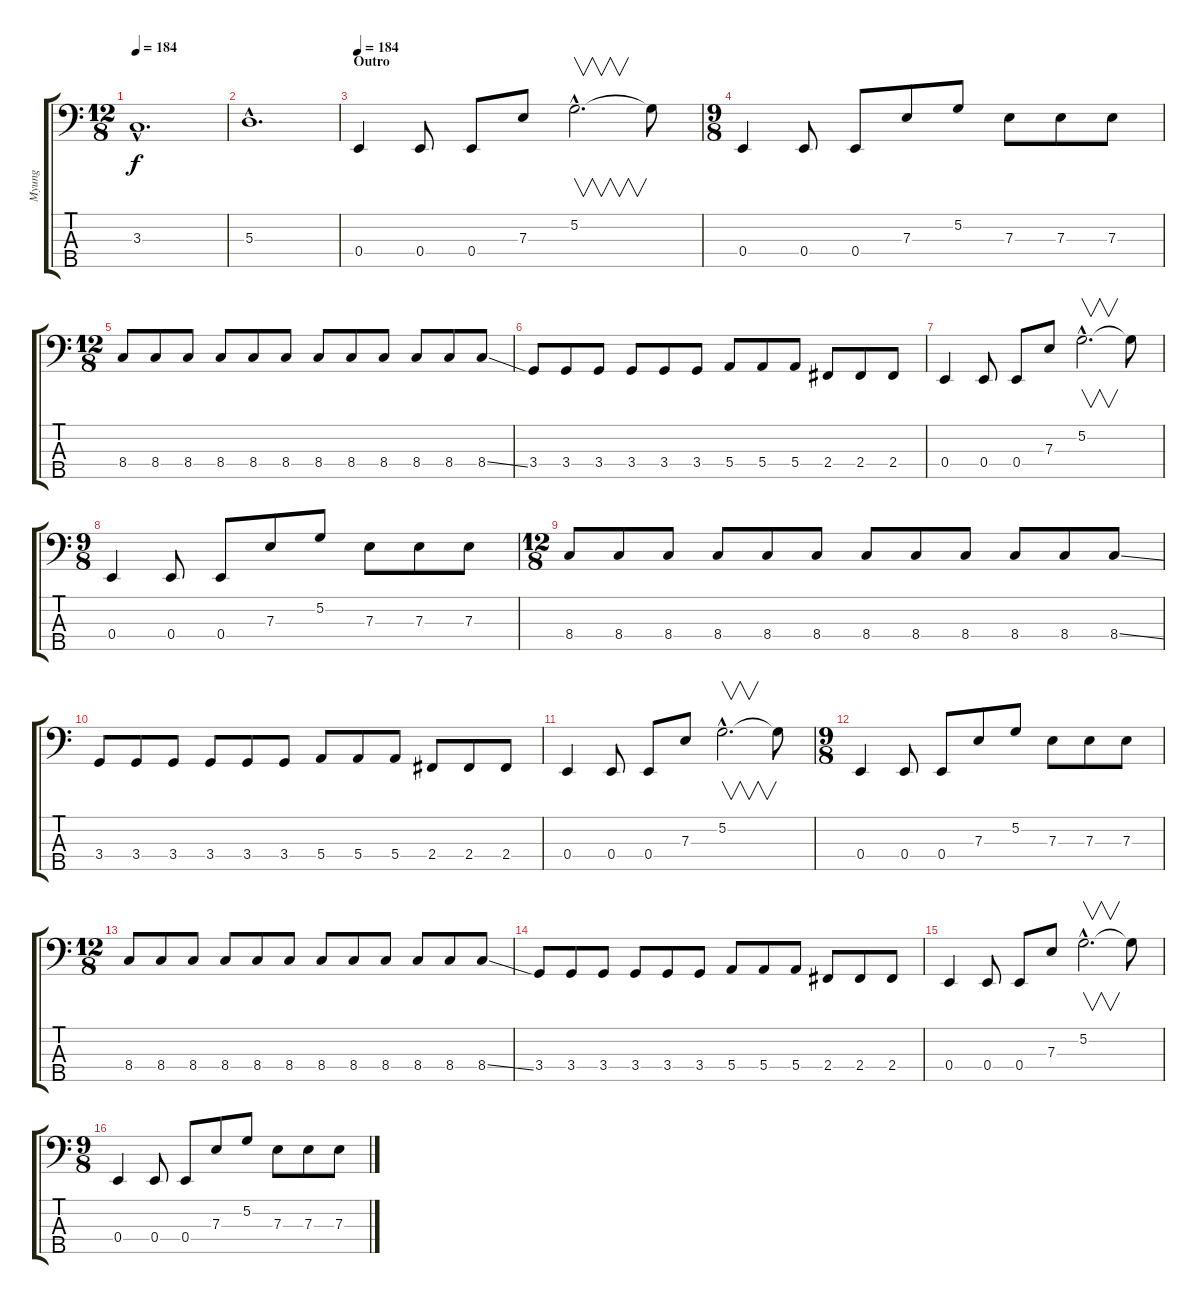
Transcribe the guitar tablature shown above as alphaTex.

\track ("Myung" "Myung") {instrument electricbassfinger}
\staff {score tabs}
\tuning (G2 D2 A1 E1 B0) {hide}
\ts (12 8)
\tempo 184
\clef f4
\ks c
3.3{hac}.1{d dy f} |
5.3{hac}.1{d} |
\section ("" "Outro")
\tempo 184
0.4.4 0.4.8 0.4.8 7.3.8 5.2{hac}.2{v d} 5.2{t}.8 |
\ts (9 8)
0.4.4 0.4.8 0.4.8 7.3.8 5.2.8 7.3.8 7.3.8 7.3.8 |
\ts (12 8)
8.4.8 8.4.8 8.4.8 8.4.8 8.4.8 8.4.8 8.4.8 8.4.8 8.4.8 8.4.8 8.4.8 8.4{ss}.8 |
3.4.8 3.4.8 3.4.8 3.4.8 3.4.8 3.4.8 5.4.8 5.4.8 5.4.8 2.4.8 2.4.8 2.4.8 |
0.4.4 0.4.8 0.4.8 7.3.8 5.2{hac}.2{v d} 5.2{t}.8 |
\ts (9 8)
0.4.4 0.4.8 0.4.8 7.3.8 5.2.8 7.3.8 7.3.8 7.3.8 |
\ts (12 8)
8.4.8 8.4.8 8.4.8 8.4.8 8.4.8 8.4.8 8.4.8 8.4.8 8.4.8 8.4.8 8.4.8 8.4{ss}.8 |
3.4.8 3.4.8 3.4.8 3.4.8 3.4.8 3.4.8 5.4.8 5.4.8 5.4.8 2.4.8 2.4.8 2.4.8 |
0.4.4 0.4.8 0.4.8 7.3.8 5.2{hac}.2{v d} 5.2{t}.8 |
\ts (9 8)
0.4.4 0.4.8 0.4.8 7.3.8 5.2.8 7.3.8 7.3.8 7.3.8 |
\ts (12 8)
8.4.8 8.4.8 8.4.8 8.4.8 8.4.8 8.4.8 8.4.8 8.4.8 8.4.8 8.4.8 8.4.8 8.4{ss}.8 |
3.4.8 3.4.8 3.4.8 3.4.8 3.4.8 3.4.8 5.4.8 5.4.8 5.4.8 2.4.8 2.4.8 2.4.8 |
0.4.4 0.4.8 0.4.8 7.3.8 5.2{hac}.2{v d} 5.2{t}.8 |
\ts (9 8)
0.4.4 0.4.8 0.4.8 7.3.8 5.2.8 7.3.8 7.3.8 7.3.8
